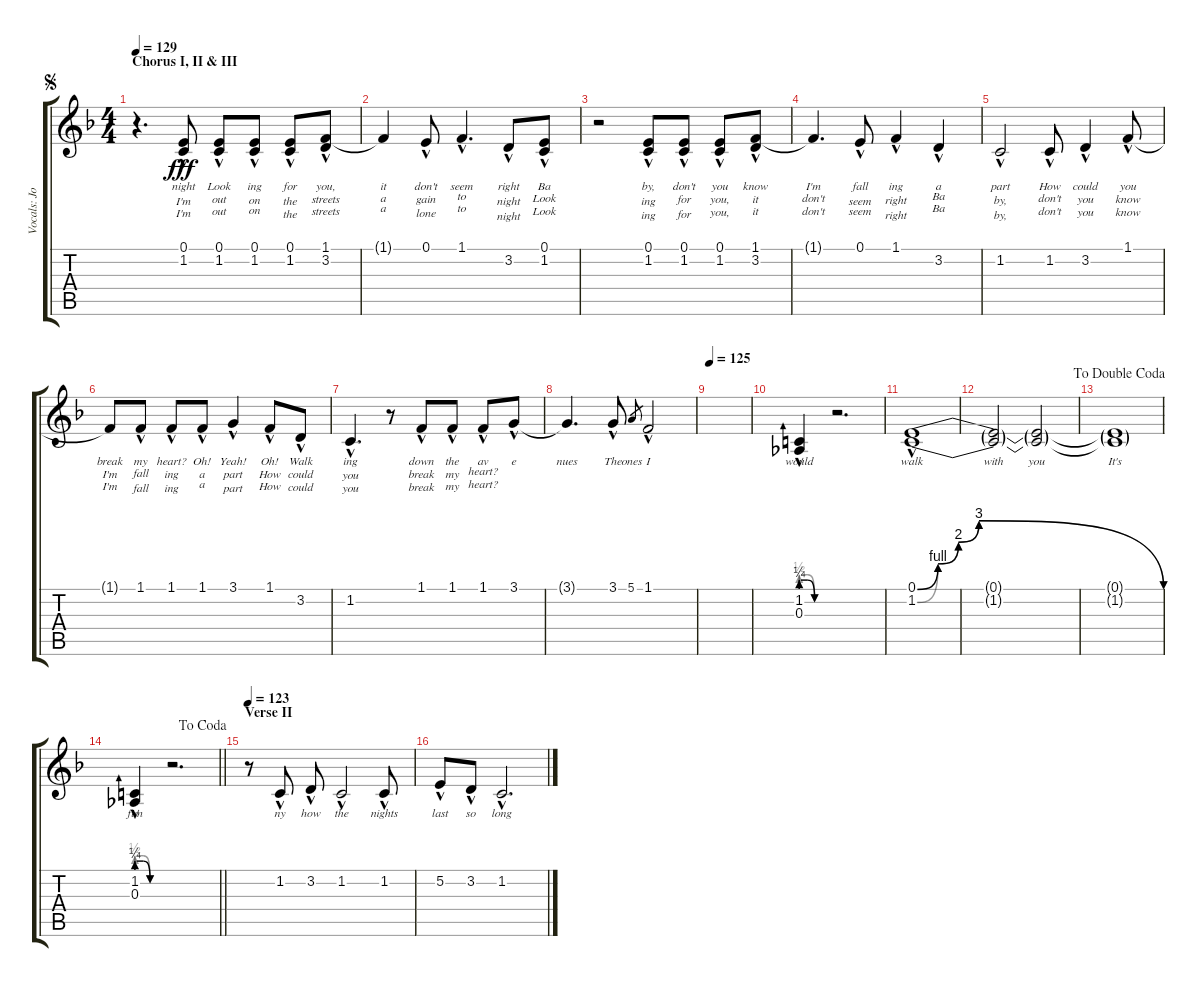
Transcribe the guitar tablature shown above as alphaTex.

\track ("Vocals: Jon" "Vocals: Jo") {instrument lead2sawtooth}
\staff {score tabs}
\tuning (E4 B3 G3 D3 A2 E2) {hide}
\ts (4 4)
\section ("" "Chorus I, II & III")
\jump segno
\tempo 129
\clef g2
\ks f
r.4{d dy fff} (0.1{hac} 1.2{hac}).8{lyrics (0 "night") lyrics (1 "I'm") lyrics (2 "I'm") lyrics (3 "") lyrics (4 "")} (0.1{hac} 1.2{hac}).8{lyrics (0 "Look") lyrics (1 "out") lyrics (2 "out") lyrics (3 "") lyrics (4 "")} (0.1{hac} 1.2{hac}).8{lyrics (0 "ing") lyrics (1 "on") lyrics (2 "on") lyrics (3 "") lyrics (4 "")} (0.1{hac} 1.2{hac}).8{lyrics (0 "for") lyrics (1 "the") lyrics (2 "the") lyrics (3 "") lyrics (4 "")} (1.1{hac} 3.2{hac}).8{lyrics (0 "you,") lyrics (1 "streets") lyrics (2 "streets") lyrics (3 "") lyrics (4 "")} |
1.1{t}.4{lyrics (0 "it") lyrics (1 "a") lyrics (2 "a") lyrics (3 "") lyrics (4 "")} 0.1{hac}.8{lyrics (0 "don't") lyrics (1 "gain") lyrics (2 "lone") lyrics (3 "") lyrics (4 "")} 1.1{hac}.4{d lyrics (0 "seem") lyrics (1 "to") lyrics (2 "to") lyrics (3 "") lyrics (4 "")} 3.2{hac}.8{lyrics (0 "right") lyrics (1 "night") lyrics (2 "night") lyrics (3 "") lyrics (4 "")} (0.1{hac} 1.2{hac}).8{lyrics (0 "Ba") lyrics (1 "Look") lyrics (2 "Look") lyrics (3 "") lyrics (4 "")} |
r.2 (0.1{hac} 1.2{hac}).8{lyrics (0 "by,") lyrics (1 "ing") lyrics (2 "ing") lyrics (3 "") lyrics (4 "")} (0.1{hac} 1.2{hac}).8{lyrics (0 "don't") lyrics (1 "for") lyrics (2 "for") lyrics (3 "") lyrics (4 "")} (0.1{hac} 1.2{hac}).8{lyrics (0 "you") lyrics (1 "you,") lyrics (2 "you,") lyrics (3 "") lyrics (4 "")} (1.1{hac} 3.2{hac}).8{lyrics (0 "know") lyrics (1 "it") lyrics (2 "it") lyrics (3 "") lyrics (4 "")} |
1.1{t}.4{d lyrics (0 "I'm") lyrics (1 "don't") lyrics (2 "don't") lyrics (3 "") lyrics (4 "")} 0.1{hac}.8{lyrics (0 "fall") lyrics (1 "seem") lyrics (2 "seem") lyrics (3 "") lyrics (4 "")} 1.1{hac}.4{lyrics (0 "ing") lyrics (1 "right") lyrics (2 "right") lyrics (3 "") lyrics (4 "")} 3.2{hac}.4{lyrics (0 "a") lyrics (1 "Ba") lyrics (2 "Ba") lyrics (3 "") lyrics (4 "")} |
1.2{hac}.2{lyrics (0 "part") lyrics (1 "by,") lyrics (2 "by,") lyrics (3 "") lyrics (4 "")} 1.2{hac}.8{lyrics (0 "How") lyrics (1 "don't") lyrics (2 "don't") lyrics (3 "") lyrics (4 "")} 3.2{hac}.4{lyrics (0 "could") lyrics (1 "you") lyrics (2 "you") lyrics (3 "") lyrics (4 "")} 1.1{hac}.8{lyrics (0 "you") lyrics (1 "know") lyrics (2 "know") lyrics (3 "") lyrics (4 "")} |
1.1{t}.8{lyrics (0 "break") lyrics (1 "I'm") lyrics (2 "I'm") lyrics (3 "") lyrics (4 "")} 1.1{hac}.8{lyrics (0 "my") lyrics (1 "fall") lyrics (2 "fall") lyrics (3 "") lyrics (4 "")} 1.1{hac}.8{lyrics (0 "heart?") lyrics (1 "ing") lyrics (2 "ing") lyrics (3 "") lyrics (4 "")} 1.1{hac}.8{lyrics (0 "Oh!") lyrics (1 "a") lyrics (2 "a") lyrics (3 "") lyrics (4 "")} 3.1{hac}.4{lyrics (0 "Yeah!") lyrics (1 "part") lyrics (2 "part") lyrics (3 "") lyrics (4 "")} 1.1{hac}.8{lyrics (0 "Oh!") lyrics (1 "How") lyrics (2 "How") lyrics (3 "") lyrics (4 "")} 3.2{hac}.8{lyrics (0 "Walk") lyrics (1 "could") lyrics (2 "could") lyrics (3 "") lyrics (4 "")} |
1.2{hac}.4{d lyrics (0 "ing") lyrics (1 "you") lyrics (2 "you") lyrics (3 "") lyrics (4 "")} r.8 1.1{hac}.8{lyrics (0 "down") lyrics (1 "break") lyrics (2 "break") lyrics (3 "") lyrics (4 "")} 1.1{hac}.8{lyrics (0 "the") lyrics (1 "my") lyrics (2 "my") lyrics (3 "") lyrics (4 "")} 1.1{hac}.8{lyrics (0 "av") lyrics (1 "heart?") lyrics (2 "heart?") lyrics (3 "") lyrics (4 "")} 3.1{hac}.8{lyrics (0 "e") lyrics (1 "") lyrics (2 "") lyrics (3 "") lyrics (4 "")} |
3.1{t}.4{d lyrics (0 "nues") lyrics (1 "") lyrics (2 "") lyrics (3 "") lyrics (4 "")} 3.1{hac}.8{lyrics (0 "The") lyrics (1 "") lyrics (2 "") lyrics (3 "") lyrics (4 "")} 5.1.8{lyrics (0 "ones") lyrics (1 "") lyrics (2 "") lyrics (3 "") lyrics (4 "") gr} 1.1{hac}.2{lyrics (0 "I") lyrics (1 "") lyrics (2 "") lyrics (3 "") lyrics (4 "")} |
\tempo 125
|
(1.2{be (custom 0 1 15 1 30 0 60 0) hac} 0.3{be (custom 0 2 15 2 30 0 60 0) hac}).4{lyrics (0 "would") lyrics (1 "") lyrics (2 "") lyrics (3 "") lyrics (4 "")} r.2{d} |
(0.1{be (custom 0 0 5 4 10 8 15 12 60 0) hac} 1.2{be (custom 0 0 5 4 10 8 15 12 60 0) hac}).1{lyrics (0 "walk") lyrics (1 "") lyrics (2 "") lyrics (3 "") lyrics (4 "")} |
(0.1{t} 1.2{t}).2{lyrics (0 "with") lyrics (1 "") lyrics (2 "") lyrics (3 "") lyrics (4 "")} (0.1{t} 1.2{t}).2{lyrics (0 "you") lyrics (1 "") lyrics (2 "") lyrics (3 "") lyrics (4 "")} |
\jump dadoublecoda
(0.1{t} 1.2{t}).1{lyrics (0 "It's") lyrics (1 "") lyrics (2 "") lyrics (3 "") lyrics (4 "")} |
\jump dacoda
\barLineRight lightlight
(1.2{be (custom 0 1 15 1 30 0 60 0) hac} 0.3{be (custom 0 2 15 2 30 0 60 0) hac}).4{lyrics (0 "fun") lyrics (1 "") lyrics (2 "") lyrics (3 "") lyrics (4 "")} r.2{d} |
\section ("" "Verse II")
\tempo 123
r.8 1.2{hac}.8{lyrics (0 "ny") lyrics (1 "") lyrics (2 "") lyrics (3 "") lyrics (4 "")} 3.2{hac}.8{lyrics (0 "how") lyrics (1 "") lyrics (2 "") lyrics (3 "") lyrics (4 "")} 1.2{hac}.2{lyrics (0 "the") lyrics (1 "") lyrics (2 "") lyrics (3 "") lyrics (4 "")} 1.2{hac}.8{lyrics (0 "nights") lyrics (1 "") lyrics (2 "") lyrics (3 "") lyrics (4 "")} |
5.2{hac}.8{lyrics (0 "last") lyrics (1 "") lyrics (2 "") lyrics (3 "") lyrics (4 "")} 3.2{hac}.8{lyrics (0 "so") lyrics (1 "") lyrics (2 "") lyrics (3 "") lyrics (4 "")} 1.2{hac}.2{d lyrics (0 "long") lyrics (1 "") lyrics (2 "") lyrics (3 "") lyrics (4 "")}
